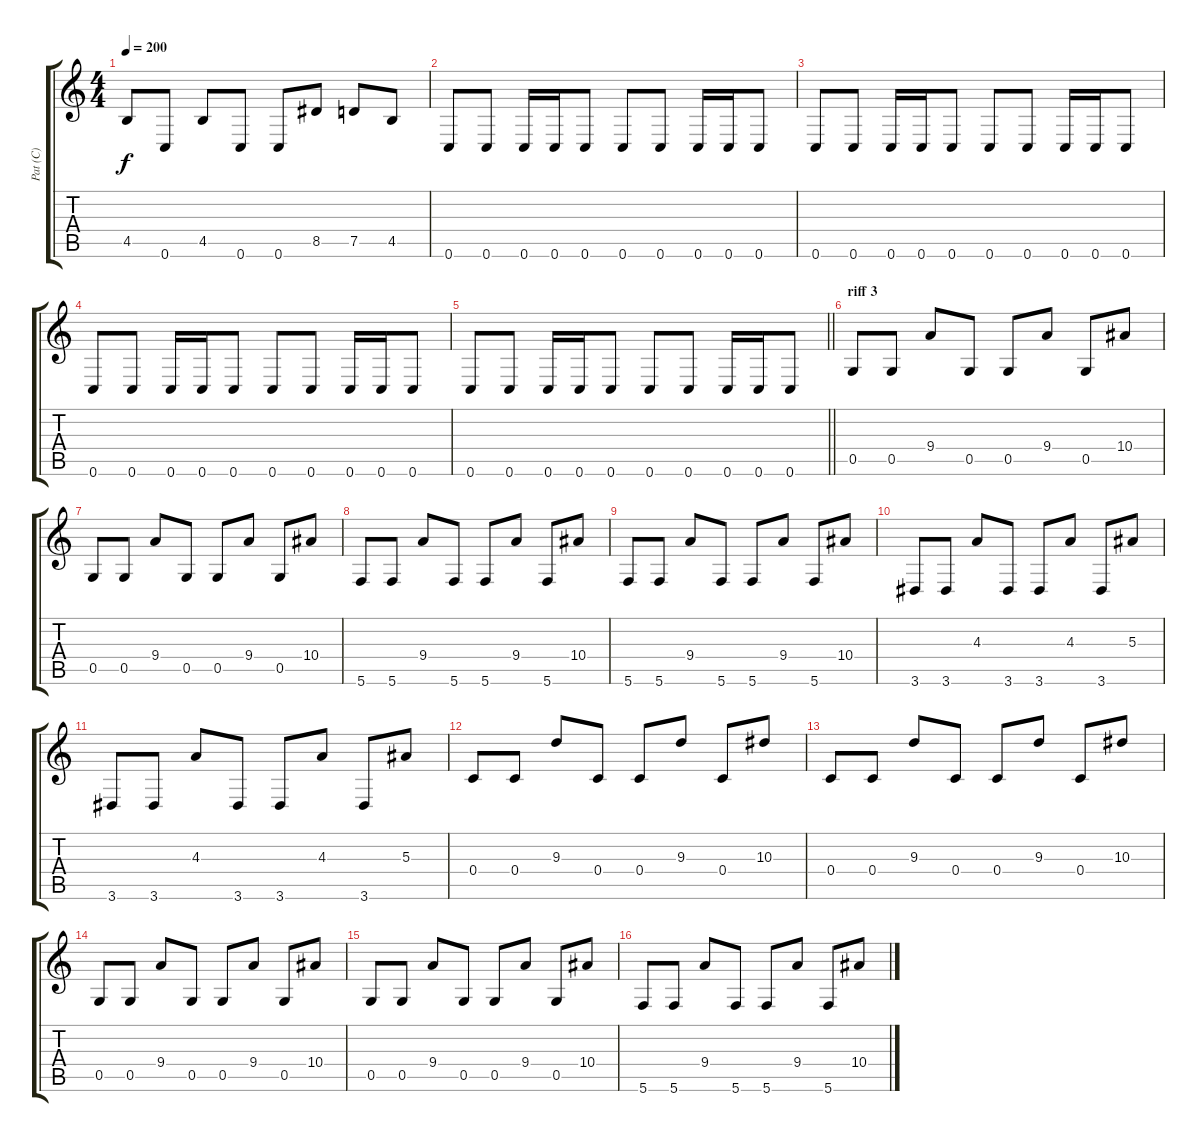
\track ("Pat (C)" "Pat (C)") {instrument distortionguitar}
\staff {score tabs}
\tuning (D4 A3 F3 C3 G2 C2) {hide}
\ts (4 4)
\tempo 200
\clef g2
\ks c
4.5.8{dy f} 0.6.8 4.5.8 0.6.8 0.6.8 8.5.8 7.5.8 4.5.8 |
0.6.8 0.6.8 0.6.16 0.6.16 0.6.8 0.6.8 0.6.8 0.6.16 0.6.16 0.6.8 |
0.6.8 0.6.8 0.6.16 0.6.16 0.6.8 0.6.8 0.6.8 0.6.16 0.6.16 0.6.8 |
0.6.8 0.6.8 0.6.16 0.6.16 0.6.8 0.6.8 0.6.8 0.6.16 0.6.16 0.6.8 |
\barLineRight lightlight
0.6.8 0.6.8 0.6.16 0.6.16 0.6.8 0.6.8 0.6.8 0.6.16 0.6.16 0.6.8 |
\section ("" "riff 3")
0.5.8 0.5.8 9.4.8 0.5.8 0.5.8 9.4.8 0.5.8 10.4.8 |
0.5.8 0.5.8 9.4.8 0.5.8 0.5.8 9.4.8 0.5.8 10.4.8 |
5.6.8 5.6.8 9.4.8 5.6.8 5.6.8 9.4.8 5.6.8 10.4.8 |
5.6.8 5.6.8 9.4.8 5.6.8 5.6.8 9.4.8 5.6.8 10.4.8 |
3.6.8 3.6.8 4.3.8 3.6.8 3.6.8 4.3.8 3.6.8 5.3.8 |
3.6.8 3.6.8 4.3.8 3.6.8 3.6.8 4.3.8 3.6.8 5.3.8 |
0.4.8 0.4.8 9.3.8 0.4.8 0.4.8 9.3.8 0.4.8 10.3.8 |
0.4.8 0.4.8 9.3.8 0.4.8 0.4.8 9.3.8 0.4.8 10.3.8 |
0.5.8 0.5.8 9.4.8 0.5.8 0.5.8 9.4.8 0.5.8 10.4.8 |
0.5.8 0.5.8 9.4.8 0.5.8 0.5.8 9.4.8 0.5.8 10.4.8 |
5.6.8 5.6.8 9.4.8 5.6.8 5.6.8 9.4.8 5.6.8 10.4.8
